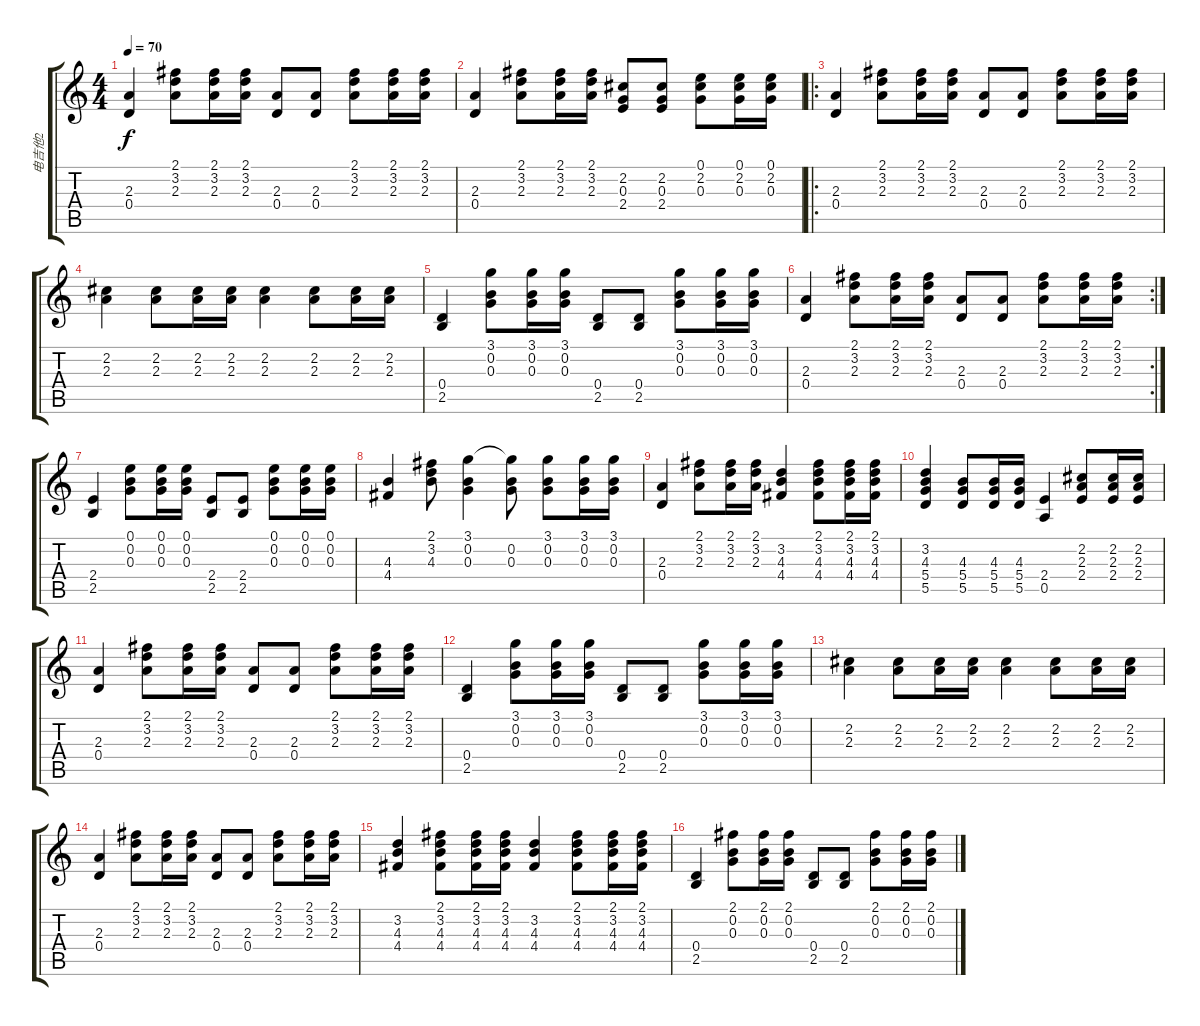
\track ("电吉他2" "电吉他2") {instrument distortionguitar}
\staff {score tabs}
\tuning (E4 B3 G3 D3 A2 E2) {hide}
\ts (4 4)
\tempo 70
\clef g2
\ks c
(2.3 0.4).4{dy f} (2.1 3.2 2.3).8 (2.1 3.2 2.3).16 (2.1 3.2 2.3).16 (2.3 0.4).8 (2.3 0.4).8 (2.1 3.2 2.3).8 (2.1 3.2 2.3).16 (2.1 3.2 2.3).16 |
(2.3 0.4).4 (2.1 3.2 2.3).8 (2.1 3.2 2.3).16 (2.1 3.2 2.3).16 (2.2 0.3 2.4).8 (2.2 0.3 2.4).8 (0.1 2.2 0.3).8 (0.1 2.2 0.3).16 (0.1 2.2 0.3).16 |
\ro
(2.3 0.4).4 (2.1 3.2 2.3).8 (2.1 3.2 2.3).16 (2.1 3.2 2.3).16 (2.3 0.4).8 (2.3 0.4).8 (2.1 3.2 2.3).8 (2.1 3.2 2.3).16 (2.1 3.2 2.3).16 |
(2.2 2.3).4 (2.2 2.3).8 (2.2 2.3).16 (2.2 2.3).16 (2.2 2.3).4 (2.2 2.3).8 (2.2 2.3).16 (2.2 2.3).16 |
(0.4 2.5).4 (3.1 0.2 0.3).8 (3.1 0.2 0.3).16 (3.1 0.2 0.3).16 (0.4 2.5).8 (0.4 2.5).8 (3.1 0.2 0.3).8 (3.1 0.2 0.3).16 (3.1 0.2 0.3).16 |
\rc 2
(2.3 0.4).4 (2.1 3.2 2.3).8 (2.1 3.2 2.3).16 (2.1 3.2 2.3).16 (2.3 0.4).8 (2.3 0.4).8 (2.1 3.2 2.3).8 (2.1 3.2 2.3).16 (2.1 3.2 2.3).16 |
(2.4 2.5).4 (0.1 0.2 0.3).8 (0.1 0.2 0.3).16 (0.1 0.2 0.3).16 (2.4 2.5).8 (2.4 2.5).8 (0.1 0.2 0.3).8 (0.1 0.2 0.3).16 (0.1 0.2 0.3).16 |
(4.3 4.4).4 (2.1 3.2 4.3).8 (3.1 0.2 0.3).4 (3.1{t} 0.2 0.3).8 (3.1 0.2 0.3).8 (3.1 0.2 0.3).16 (3.1 0.2 0.3).16 |
(2.3 0.4).4 (2.1 3.2 2.3).8 (2.1 3.2 2.3).16 (2.1 3.2 2.3).16 (3.2 4.3 4.4).4 (2.1 3.2 4.3 4.4).8 (2.1 3.2 4.3 4.4).16 (2.1 3.2 4.3 4.4).16 |
(3.2 4.3 5.4 5.5).4 (4.3 5.4 5.5).8 (4.3 5.4 5.5).16 (4.3 5.4 5.5).16 (2.4 0.5).4 (2.2 2.3 2.4).8 (2.2 2.3 2.4).16 (2.2 2.3 2.4).16 |
(2.3 0.4).4 (2.1 3.2 2.3).8 (2.1 3.2 2.3).16 (2.1 3.2 2.3).16 (2.3 0.4).8 (2.3 0.4).8 (2.1 3.2 2.3).8 (2.1 3.2 2.3).16 (2.1 3.2 2.3).16 |
(0.4 2.5).4 (3.1 0.2 0.3).8 (3.1 0.2 0.3).16 (3.1 0.2 0.3).16 (0.4 2.5).8 (0.4 2.5).8 (3.1 0.2 0.3).8 (3.1 0.2 0.3).16 (3.1 0.2 0.3).16 |
(2.2 2.3).4 (2.2 2.3).8 (2.2 2.3).16 (2.2 2.3).16 (2.2 2.3).4 (2.2 2.3).8 (2.2 2.3).16 (2.2 2.3).16 |
(2.3 0.4).4 (2.1 3.2 2.3).8 (2.1 3.2 2.3).16 (2.1 3.2 2.3).16 (2.3 0.4).8 (2.3 0.4).8 (2.1 3.2 2.3).8 (2.1 3.2 2.3).16 (2.1 3.2 2.3).16 |
(3.2 4.3 4.4).4 (2.1 3.2 4.3 4.4).8 (2.1 3.2 4.3 4.4).16 (2.1 3.2 4.3 4.4).16 (3.2 4.3 4.4).4 (2.1 3.2 4.3 4.4).8 (2.1 3.2 4.3 4.4).16 (2.1 3.2 4.3 4.4).16 |
(0.4 2.5).4 (2.1 0.2 0.3).8 (2.1 0.2 0.3).16 (2.1 0.2 0.3).16 (0.4 2.5).8 (0.4 2.5).8 (2.1 0.2 0.3).8 (2.1 0.2 0.3).16 (2.1 0.2 0.3).16
